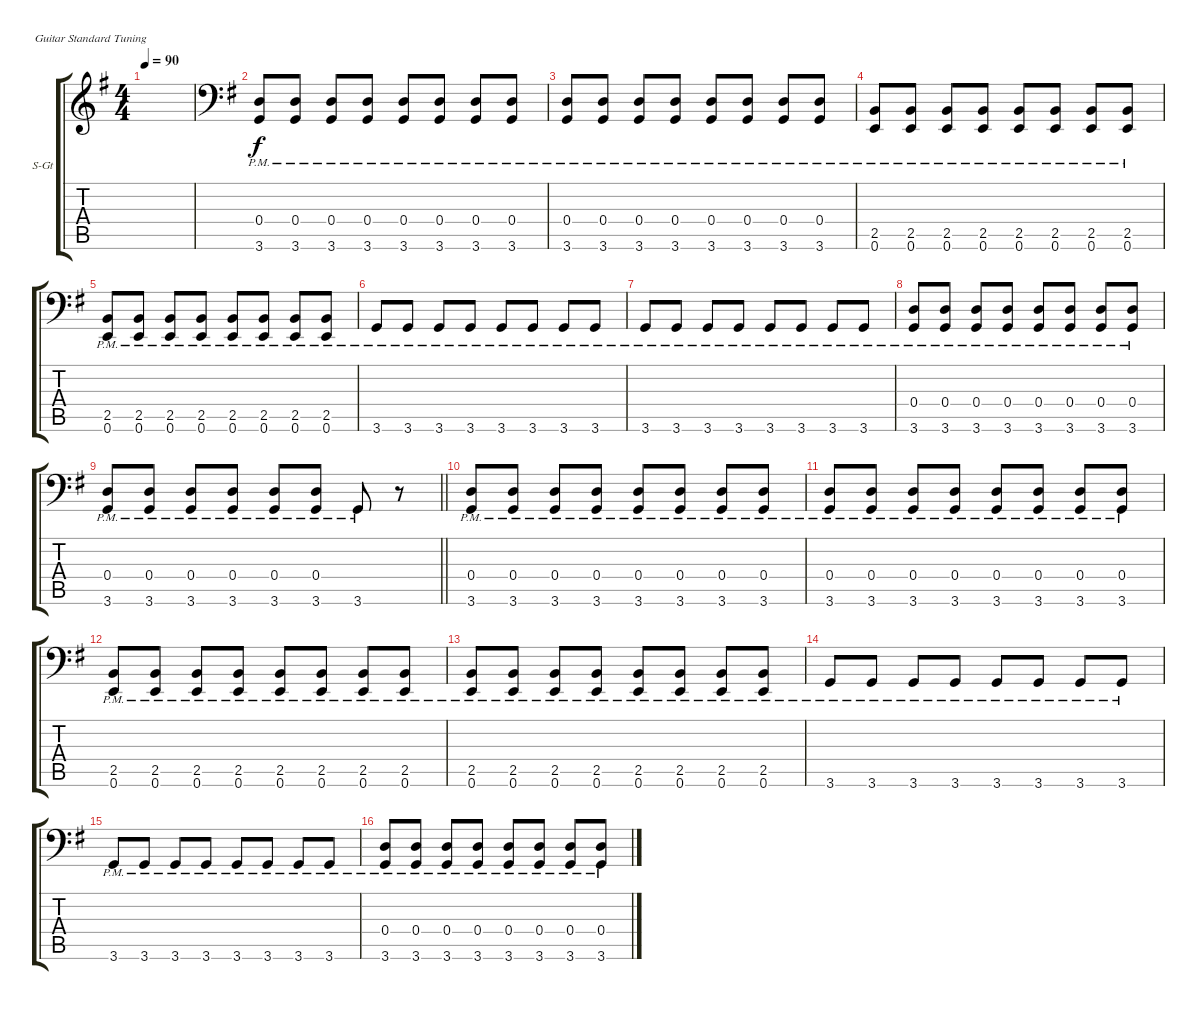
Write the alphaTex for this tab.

\defaultSystemsLayout 4
\bracketExtendMode groupsimilarinstruments
\firstSystemTrackNameOrientation horizontal
\otherSystemsTrackNameOrientation horizontal
\track ("Strat Muted" "S-Gt") {instrument acousticguitarsteel}
\staff {score tabs}
\tuning (E4 B3 G3 D3 A2 E2)
\displaytranspose 0
\ts (4 4)
\tempo 90
\clef g2
\ks g
|
\clef f4
(3.6{pm} 0.4{pm}).8 (3.6{pm} 0.4{pm}).8 (3.6{pm} 0.4{pm}).8 (3.6{pm} 0.4{pm}).8 (3.6{pm} 0.4{pm}).8 (3.6{pm} 0.4{pm}).8 (3.6{pm} 0.4{pm}).8 (3.6{pm} 0.4{pm}).8 |
(3.6{pm} 0.4{pm}).8 (3.6{pm} 0.4{pm}).8 (3.6{pm} 0.4{pm}).8 (3.6{pm} 0.4{pm}).8 (3.6{pm} 0.4{pm}).8 (3.6{pm} 0.4{pm}).8 (3.6{pm} 0.4{pm}).8 (3.6{pm} 0.4{pm}).8 |
(0.6{pm} 2.5{pm}).8 (0.6{pm} 2.5{pm}).8 (0.6{pm} 2.5{pm}).8 (0.6{pm} 2.5{pm}).8 (0.6{pm} 2.5{pm}).8 (0.6{pm} 2.5{pm}).8 (0.6{pm} 2.5{pm}).8 (0.6{pm} 2.5{pm}).8 |
(0.6{pm} 2.5{pm}).8 (0.6{pm} 2.5{pm}).8 (0.6{pm} 2.5{pm}).8 (0.6{pm} 2.5{pm}).8 (0.6{pm} 2.5{pm}).8 (0.6{pm} 2.5{pm}).8 (0.6{pm} 2.5{pm}).8 (0.6{pm} 2.5{pm}).8 |
3.6{pm}.8 3.6{pm}.8 3.6{pm}.8 3.6{pm}.8 3.6{pm}.8 3.6{pm}.8 3.6{pm}.8 3.6{pm}.8 |
3.6{pm}.8 3.6{pm}.8 3.6{pm}.8 3.6{pm}.8 3.6{pm}.8 3.6{pm}.8 3.6{pm}.8 3.6{pm}.8 |
(3.6{pm} 0.4{pm}).8 (3.6{pm} 0.4{pm}).8 (3.6{pm} 0.4{pm}).8 (3.6{pm} 0.4{pm}).8 (3.6{pm} 0.4{pm}).8 (3.6{pm} 0.4{pm}).8 (3.6{pm} 0.4{pm}).8 (3.6{pm} 0.4{pm}).8 |
\barLineRight lightlight
(3.6{pm} 0.4{pm}).8 (3.6{pm} 0.4{pm}).8 (3.6{pm} 0.4{pm}).8 (3.6{pm} 0.4{pm}).8 (3.6{pm} 0.4{pm}).8 (3.6{pm} 0.4{pm}).8 3.6{pm}.8 r.8 |
(3.6{pm} 0.4{pm}).8 (3.6{pm} 0.4{pm}).8 (3.6{pm} 0.4{pm}).8 (3.6{pm} 0.4{pm}).8 (3.6{pm} 0.4{pm}).8 (3.6{pm} 0.4{pm}).8 (3.6{pm} 0.4{pm}).8 (3.6{pm} 0.4{pm}).8 |
(3.6{pm} 0.4{pm}).8 (3.6{pm} 0.4{pm}).8 (3.6{pm} 0.4{pm}).8 (3.6{pm} 0.4{pm}).8 (3.6{pm} 0.4{pm}).8 (3.6{pm} 0.4{pm}).8 (3.6{pm} 0.4{pm}).8 (3.6{pm} 0.4{pm}).8 |
(0.6{pm} 2.5{pm}).8 (0.6{pm} 2.5{pm}).8 (0.6{pm} 2.5{pm}).8 (0.6{pm} 2.5{pm}).8 (0.6{pm} 2.5{pm}).8 (0.6{pm} 2.5{pm}).8 (0.6{pm} 2.5{pm}).8 (0.6{pm} 2.5{pm}).8 |
(0.6{pm} 2.5{pm}).8 (0.6{pm} 2.5{pm}).8 (0.6{pm} 2.5{pm}).8 (0.6{pm} 2.5{pm}).8 (0.6{pm} 2.5{pm}).8 (0.6{pm} 2.5{pm}).8 (0.6{pm} 2.5{pm}).8 (0.6{pm} 2.5{pm}).8 |
3.6{pm}.8 3.6{pm}.8 3.6{pm}.8 3.6{pm}.8 3.6{pm}.8 3.6{pm}.8 3.6{pm}.8 3.6{pm}.8 |
3.6{pm}.8 3.6{pm}.8 3.6{pm}.8 3.6{pm}.8 3.6{pm}.8 3.6{pm}.8 3.6{pm}.8 3.6{pm}.8 |
(3.6{pm} 0.4{pm}).8 (3.6{pm} 0.4{pm}).8 (3.6{pm} 0.4{pm}).8 (3.6{pm} 0.4{pm}).8 (3.6{pm} 0.4{pm}).8 (3.6{pm} 0.4{pm}).8 (3.6{pm} 0.4{pm}).8 (3.6{pm} 0.4{pm}).8
